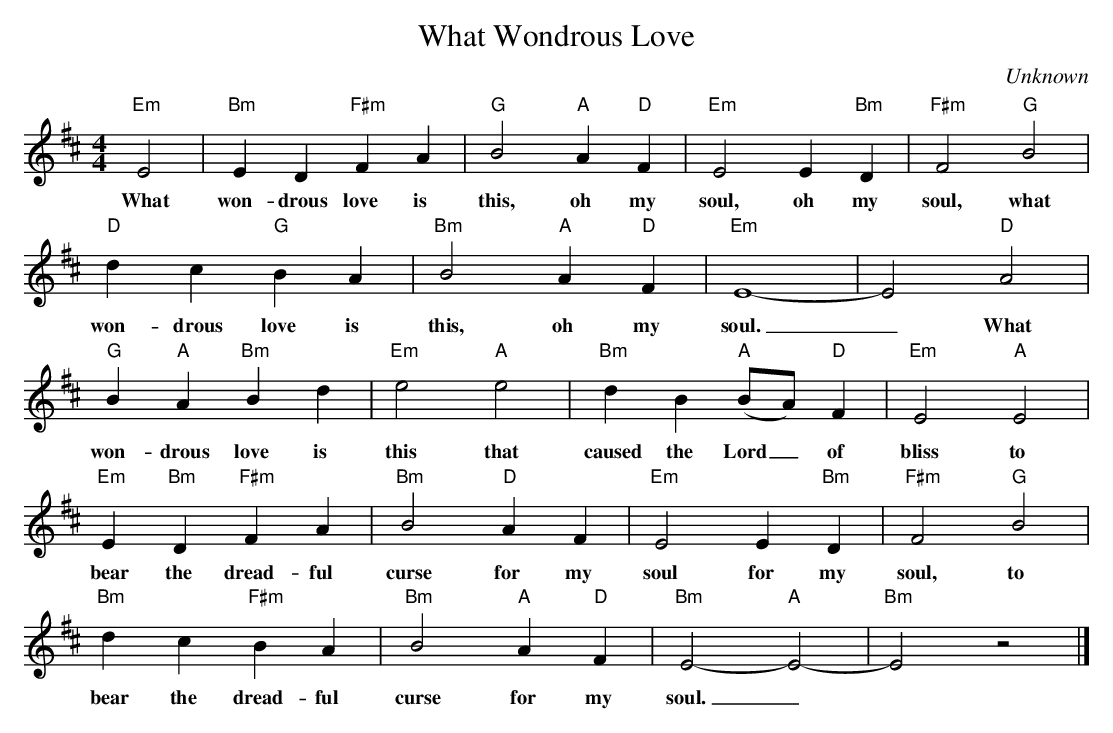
X:1
T:What Wondrous Love
C:Unknown
M:4/4
L:1/4
K:Bm
"Em"E2|"Bm"ED"F#m"FA|"G"B2"A"A"D"F|"Em"E2E"Bm"D|"F#m"F2"G"B2 |
w:What won-drous love is this, oh my soul, oh my soul, what
"D"dc"G"BA|"Bm"B2"A"A"D"F|"Em"E4-| E2"D"A2|
w:won-drous love is this, oh my soul._ What
"G"B"A"A"Bm"Bd| "Em"e2"A"e2|"Bm"dB"A"(B/2A/2)"D"F|"Em"E2"A"E2|
w:won-drous love is this that caused the Lord_ of bliss to
"Em"E"Bm"D"F#m"FA|"Bm"B2"D"AF| "Em"E2E"Bm"D|"F#m"F2"G"B2|
w:bear the dread-ful curse for my soul for my soul, to
"Bm"dc"F#m"BA|"Bm"B2"A"A"D"F|"Bm"E2-"A"E2-|"Bm"E2z2|]
w:bear the dread-ful curse for my soul._
